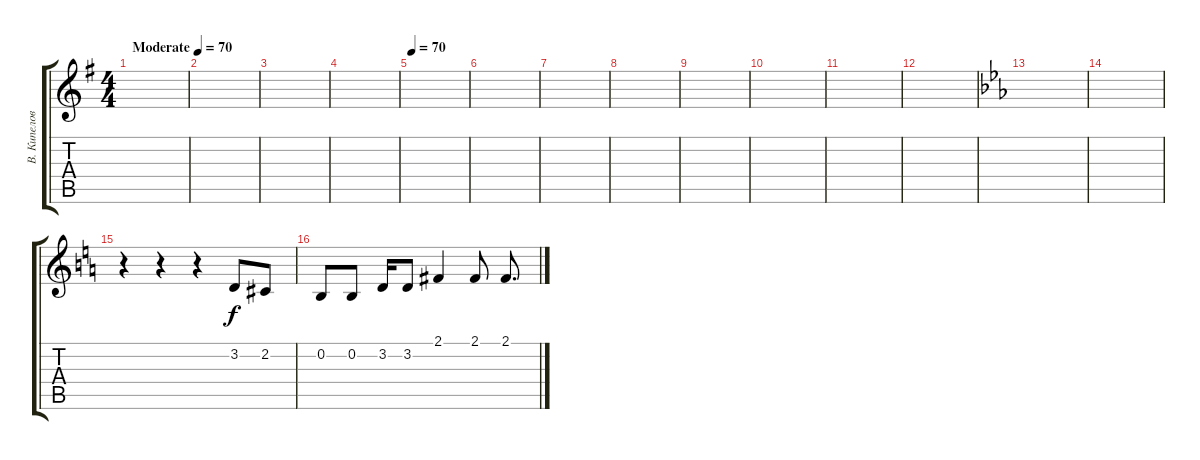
\track ("В. Кипелов" "В. Кипелов") {instrument flute}
\staff {score tabs}
\tuning (E4 B3 G3 D3 A2 E2) {hide}
\ts (4 4)
\tempo (70 "Moderate")
\clef g2
\ks g
|
|
|
|
\tempo 70
|
|
|
|
|
|
|
|
\ks eb
|
|
\ks c
r.4 r.4 r.4 3.2.8 2.2.8 |
0.2.8 0.2.8 3.2.16 3.2.8 2.1.4 2.1.8 2.1.8{d}
